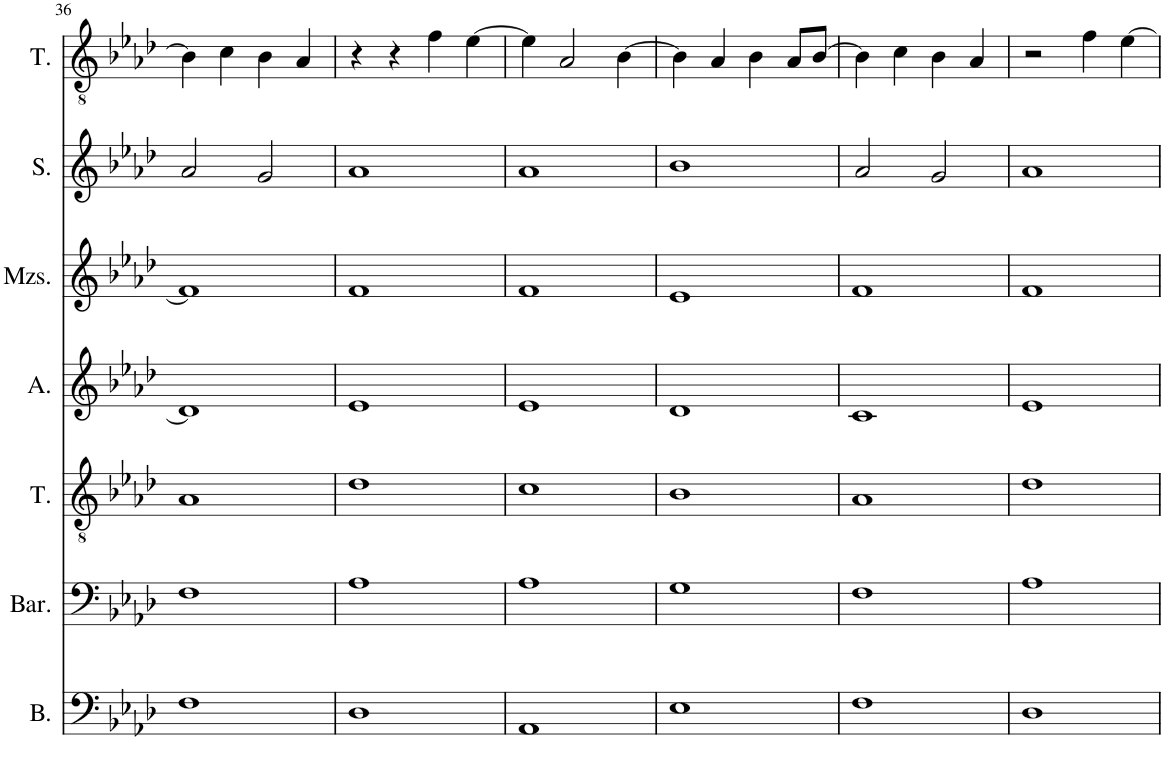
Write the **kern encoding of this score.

**kern	**kern	**kern	**kern	**kern	**kern	**kern
*part7	*part6	*part5	*part4	*part3	*part2	*part1
*staff7	*staff6	*staff5	*staff4	*staff3	*staff2	*staff1
*I"Bass	*I"Baritone	*I"Tenor	*I"Alto	*I"Mezzo-soprano	*I"Soprano	*I"Tenor
*I'B.	*I'Bar.	*I'T.	*I'A.	*I'Mzs.	*I'S.	*I'T.
!!LO:PB:g=z
*clefF4	*clefF4	*clefGv2	*clefG2	*clefG2	*clefG2	*clefGv2
*k[b-e-a-d-]	*k[b-e-a-d-]	*k[b-e-a-d-]	*k[b-e-a-d-]	*k[b-e-a-d-]	*k[b-e-a-d-]	*k[b-e-a-d-]
*M4/4	*M4/4	*M4/4	*M4/4	*M4/4	*M4/4	*M4/4
=36	=36	=36	=36	=36	=36	=36
1F	1F	1A-	1d-]	1f]	2a-/	4B-\]
.	.	.	.	.	.	4c\
.	.	.	.	.	2g/	4B-\
.	.	.	.	.	.	4A-/
=37	=37	=37	=37	=37	=37	=37
1D-	1A-	1d-	1e-	1f	1a-	4r
.	.	.	.	.	.	4r
.	.	.	.	.	.	4f\
.	.	.	.	.	.	[4e-\
=38	=38	=38	=38	=38	=38	=38
1AA-	1A-	1c	1e-	1f	1a-	4e-\]
.	.	.	.	.	.	2A-/
.	.	.	.	.	.	[4B-\
=39	=39	=39	=39	=39	=39	=39
1E-	1G	1B-	1d-	1e-	1b-	4B-\]
.	.	.	.	.	.	4A-/
.	.	.	.	.	.	4B-\
.	.	.	.	.	.	8A-/L
.	.	.	.	.	.	[8B-/J
=40	=40	=40	=40	=40	=40	=40
1F	1F	1A-	1c	1f	2a-/	4B-\]
.	.	.	.	.	.	4c\
.	.	.	.	.	2g/	4B-\
.	.	.	.	.	.	4A-/
=41	=41	=41	=41	=41	=41	=41
1D-	1A-	1d-	1e-	1f	1a-	2r
.	.	.	.	.	.	4f\
.	.	.	.	.	.	[4e-\
=	=	=	=	=	=	=
*-	*-	*-	*-	*-	*-	*-
